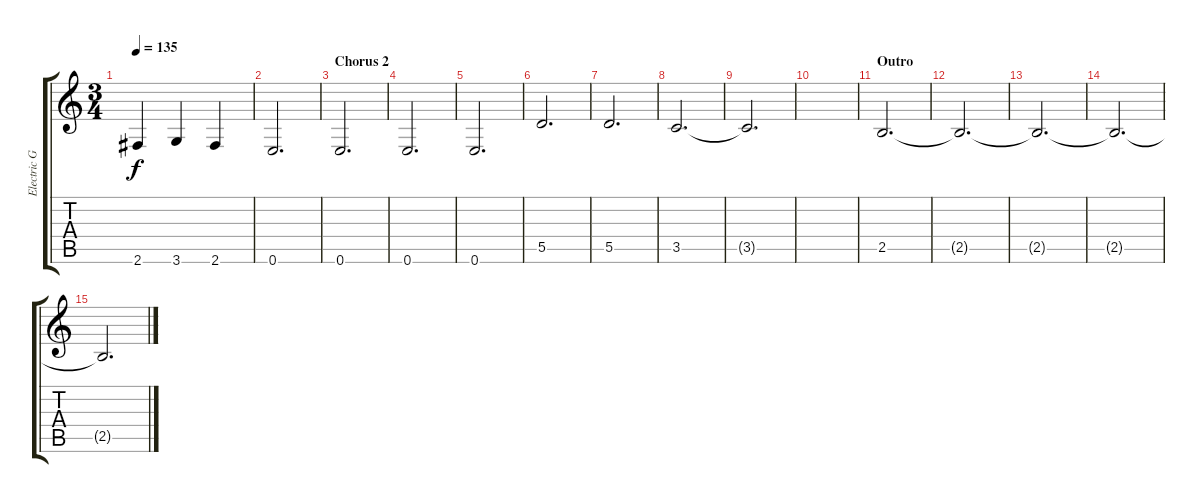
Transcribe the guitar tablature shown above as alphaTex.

\track ("Electric Guitar" "Electric G") {instrument overdrivenguitar}
\staff {score tabs}
\tuning (E4 B3 G3 D3 A2 E2) {hide}
\ts (3 4)
\tempo 135
\clef g2
\ks c
2.6.4{dy f} 3.6.4 2.6.4 |
0.6.2{d} |
\section ("" "Chorus 2")
0.6.2{d} |
0.6.2{d} |
0.6.2{d} |
5.5.2{d} |
5.5.2{d} |
3.5.2{d} |
3.5{t}.2{d} |
|
\section ("" "Outro")
2.5.2{d} |
2.5{t}.2{d} |
2.5{t}.2{d} |
2.5{t}.2{d} |
2.5{t}.2{d}
